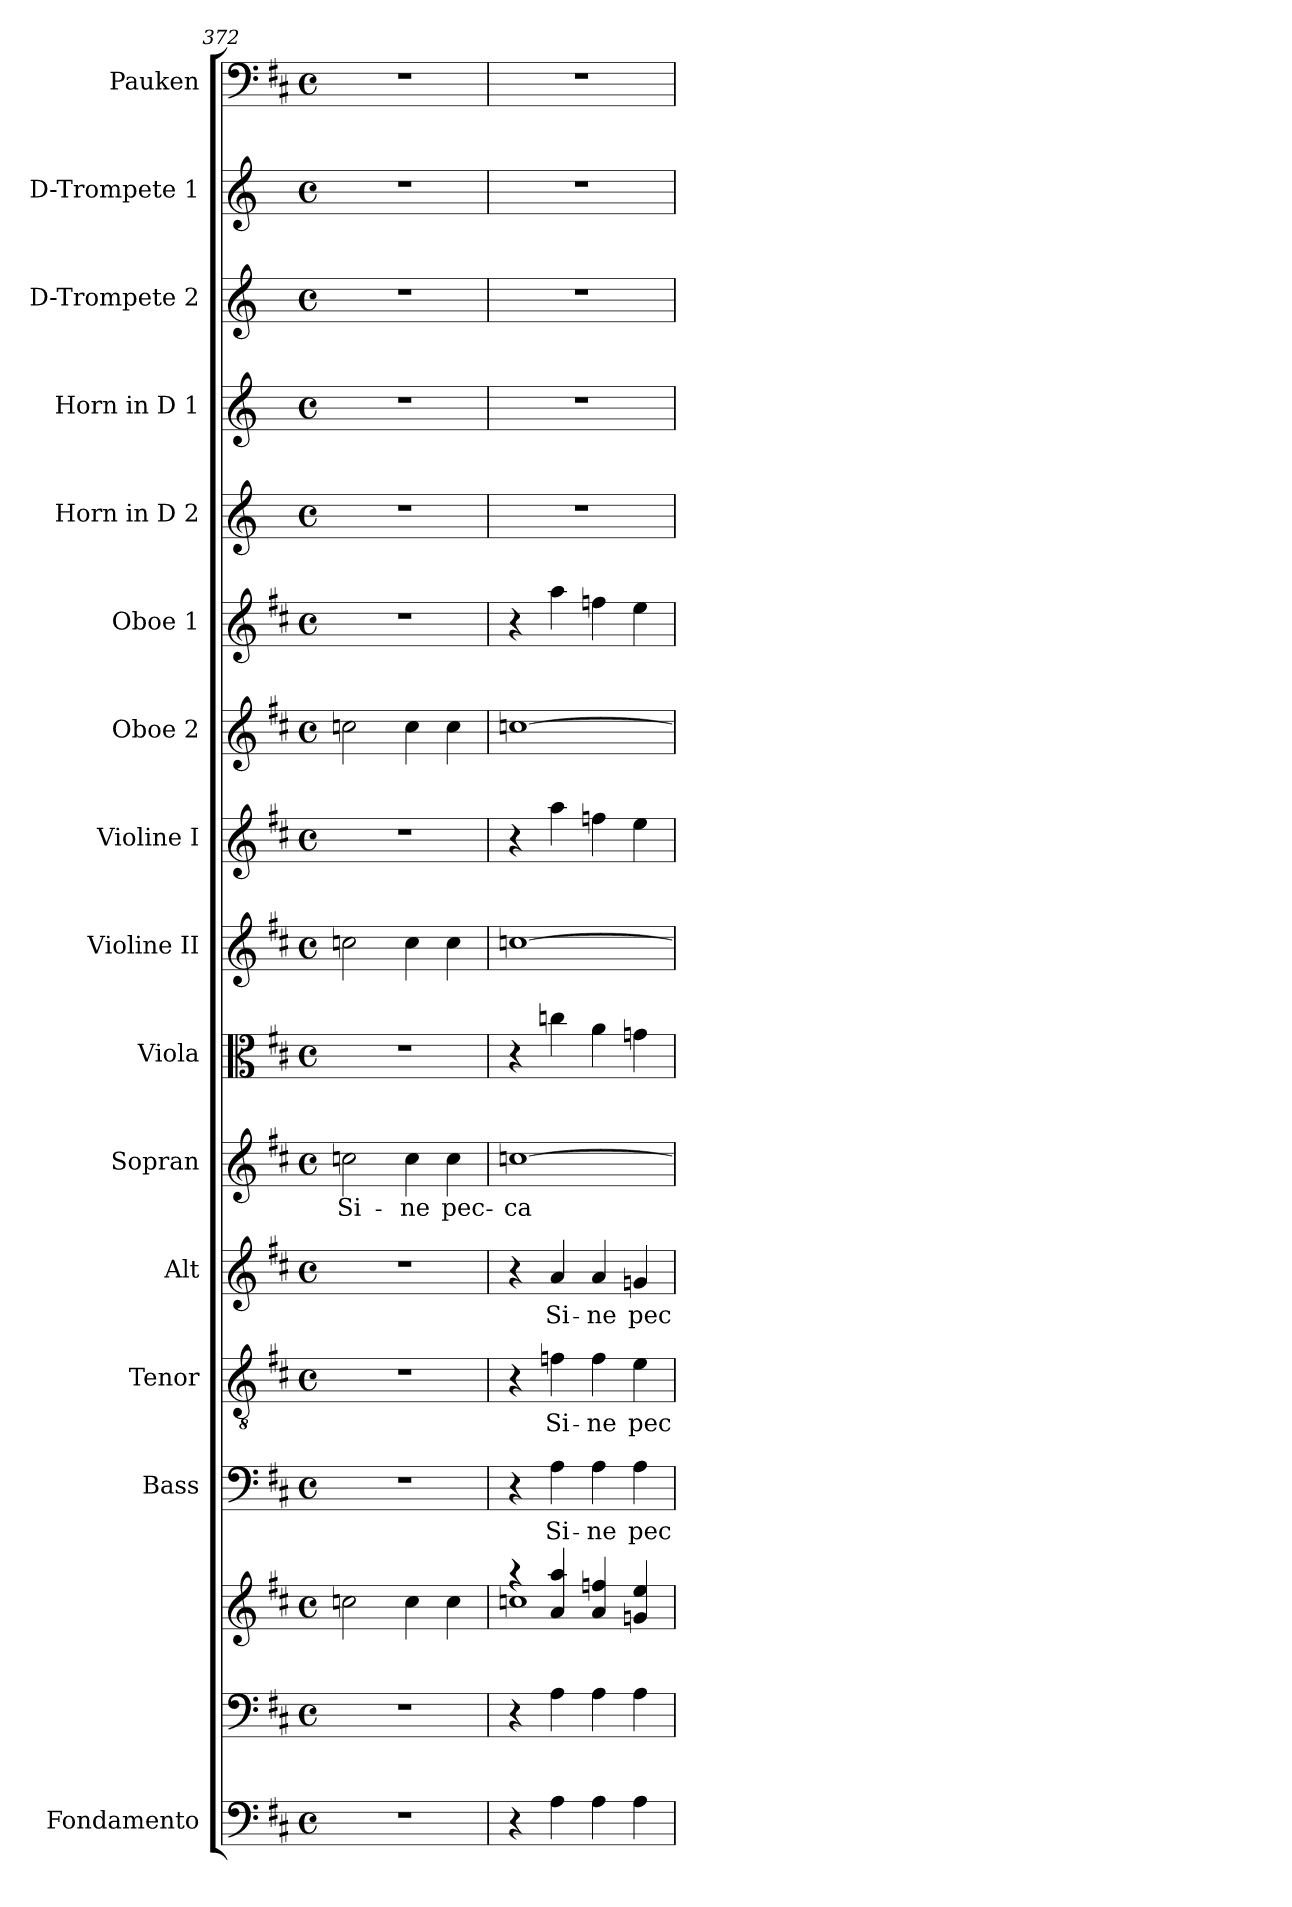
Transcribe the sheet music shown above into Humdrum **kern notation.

**kern	**kern	**kern	**kern	**text	**kern	**text	**kern	**text	**kern	**text	**kern	**kern	**kern	**kern	**kern	**kern	**kern	**kern	**kern	**kern
*part16	*part15	*part15	*part14	*part14	*part13	*part13	*part12	*part12	*part11	*part11	*part10	*part9	*part8	*part7	*part6	*part5	*part4	*part3	*part2	*part1
*staff17	*staff16	*staff15	*staff14	*staff14	*staff13	*staff13	*staff12	*staff12	*staff11	*staff11	*staff10	*staff9	*staff8	*staff7	*staff6	*staff5	*staff4	*staff3	*staff2	*staff1
*I"Fondamento	*	*	*I"Bass	*	*I"Tenor	*	*I"Alt	*	*I"Sopran	*	*I"Viola	*I"Violine II	*I"Violine I	*I"Oboe 2	*I"Oboe 1	*I"Horn in D 2	*I"Horn in D 1	*I"D-Trompete 2	*I"D-Trompete 1	*I"Pauken
*I'F.	*	*	*I'B.	*	*I'T.	*	*I'A.	*	*I'S.	*	*I'Vla.	*I'Vl. II	*I'Vl. I	*I'Ob. 2	*I'Ob. 1	*	*	*I'D Trp. 2	*I'D Trp. 1	*I'Pk.
*clefF4	*clefF4	*clefG2	*clefF4	*	*clefGv2	*	*clefG2	*	*clefG2	*	*clefC3	*clefG2	*clefG2	*clefG2	*clefG2	*clefG2	*clefG2	*clefG2	*clefG2	*clefF4
*ITrd7c12	*	*	*	*	*	*	*	*	*	*	*	*	*	*	*	*ITrd6c10	*ITrd6c10	*ITrd-1c-2	*ITrd-1c-2	*
*k[f#c#]	*k[f#c#]	*k[f#c#]	*k[f#c#]	*	*k[f#c#]	*	*k[f#c#]	*	*k[f#c#]	*	*k[f#c#]	*k[f#c#]	*k[f#c#]	*k[f#c#]	*k[f#c#]	*k[f#c#]	*k[f#c#]	*k[f#c#]	*k[f#c#]	*k[f#c#]
*D:	*D:	*D:	*D:	*	*D:	*	*D:	*	*D:	*	*D:	*D:	*D:	*D:	*D:	*D:	*D:	*D:	*D:	*D:
*M4/4	*M4/4	*M4/4	*M4/4	*	*M4/4	*	*M4/4	*	*M4/4	*	*M4/4	*M4/4	*M4/4	*M4/4	*M4/4	*M4/4	*M4/4	*M4/4	*M4/4	*M4/4
*met(c)	*met(c)	*met(c)	*met(c)	*	*met(c)	*	*met(c)	*	*met(c)	*	*met(c)	*met(c)	*met(c)	*met(c)	*met(c)	*met(c)	*met(c)	*met(c)	*met(c)	*met(c)
=372	=372	=372	=372	=372	=372	=372	=372	=372	=372	=372	=372	=372	=372	=372	=372	=372	=372	=372	=372	=372
!	!	!	!	!	!	!	!	!	!	!LO:LY:b	!	!	!	!	!	!	!	!	!	!
1r	1r	2ccn\	1r	.	1r	.	1r	.	2ccn\	Si-	1r	2ccn\	1r	2ccn\	1r	1r	1r	1r	1r	1r
!	!	!	!	!	!	!	!	!	!	!LO:LY:b	!	!	!	!	!	!	!	!	!	!
.	.	4cc\	.	.	.	.	.	.	4cc\	-ne	.	4cc\	.	4cc\	.	.	.	.	.	.
!	!	!	!	!	!	!	!	!	!	!LO:LY:b	!	!	!	!	!	!	!	!	!	!
.	.	4cc\	.	.	.	.	.	.	4cc\	pec-	.	4cc\	.	4cc\	.	.	.	.	.	.
=373	=373	=373	=373	=373	=373	=373	=373	=373	=373	=373	=373	=373	=373	=373	=373	=373	=373	=373	=373	=373
*	*	*^	*	*	*	*	*	*	*	*	*	*	*	*	*	*	*	*	*	*
!	!	!	!	!	!	!	!	!	!	!	!LO:LY:b	!	!	!	!	!	!	!	!	!	!
4r	4r	4raa	1ccn	4r	.	4r	.	4r	.	[1ccn	-ca-	4r	[1ccn	4r	[1ccn	4r	1r	1r	1r	1r	1r
!	!	!	!	!	!LO:LY:b	!	!LO:LY:b	!	!LO:LY:b	!	!	!	!	!	!	!	!	!	!	!	!
4AA\	4A\	4a/ 4aa/	.	4A\	Si-	4fn\	Si-	4a/	Si-	.	.	4ccn\	.	4aa\	.	4aa\	.	.	.	.	.
!	!	!	!	!	!LO:LY:b	!	!LO:LY:b	!	!LO:LY:b	!	!	!	!	!	!	!	!	!	!	!	!
4AA\	4A\	4a/ 4ffn/	.	4A\	-ne	4f\	-ne	4a/	-ne	.	.	4a\	.	4ffn\	.	4ffn\	.	.	.	.	.
!	!	!	!	!	!LO:LY:b	!	!LO:LY:b	!	!LO:LY:b	!	!	!	!	!	!	!	!	!	!	!	!
4AA\	4A\	4gn/ 4ee/	.	4A\	pec-	4e\	pec-	4gn/	pec-	.	.	4gn\	.	4ee\	.	4ee\	.	.	.	.	.
*	*	*v	*v	*	*	*	*	*	*	*	*	*	*	*	*	*	*	*	*	*	*
=	=	=	=	=	=	=	=	=	=	=	=	=	=	=	=	=	=	=	=	=
*-	*-	*-	*-	*-	*-	*-	*-	*-	*-	*-	*-	*-	*-	*-	*-	*-	*-	*-	*-	*-
